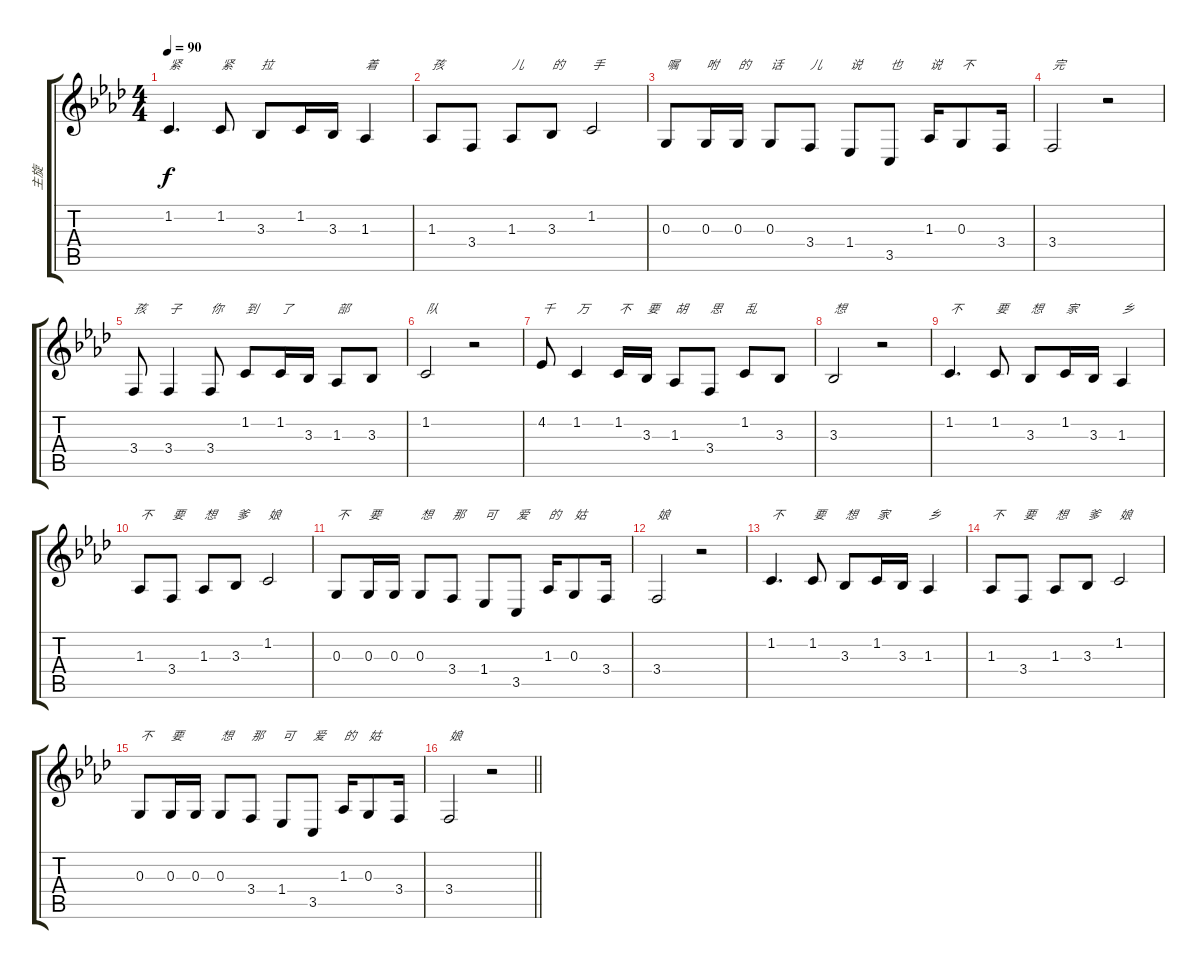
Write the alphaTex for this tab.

\track ("主旋" "主旋") {instrument trombone}
\staff {score tabs}
\tuning (E4 B3 G3 D3 A2 E2) {hide}
\ts (4 4)
\tempo 90
\clef g2
\ks ab
1.2.4{d txt "紧" dy f} 1.2.8{txt "紧"} 3.3.8{txt "拉"} 1.2.16 3.3.16 1.3.4{txt "着"} |
1.3.8{txt "孩"} 3.4.8 1.3.8{txt "儿"} 3.3.8{txt "的"} 1.2.2{txt "手"} |
0.3.8{txt "嘱"} 0.3.16{txt "咐"} 0.3.16{txt "的"} 0.3.8{txt "话"} 3.4.8{txt "儿"} 1.4.8{txt "说"} 3.5.8{txt "也"} 1.3.16{txt "说"} 0.3.8{txt "不"} 3.4.16 |
3.4.2{txt "完"} r.2 |
3.4.8{txt "孩"} 3.4.4{txt "子"} 3.4.8{txt "你"} 1.2.8{txt "到"} 1.2.16{txt "了"} 3.3.16 1.3.8{txt "部"} 3.3.8 |
1.2.2{txt "队"} r.2 |
4.2.8{txt "千"} 1.2.4{txt "万"} 1.2.16{txt "不"} 3.3.16{txt "要"} 1.3.8{txt "胡"} 3.4.8{txt "思"} 1.2.8{txt "乱"} 3.3.8 |
3.3.2{txt "想"} r.2 |
1.2.4{d txt "不"} 1.2.8{txt "要"} 3.3.8{txt "想"} 1.2.16{txt "家"} 3.3.16 1.3.4{txt "乡"} |
1.3.8{txt "不"} 3.4.8{txt "要"} 1.3.8{txt "想"} 3.3.8{txt "爹"} 1.2.2{txt "娘"} |
0.3.8{txt "不"} 0.3.16{txt "要"} 0.3.16 0.3.8{txt "想"} 3.4.8{txt "那"} 1.4.8{txt "可"} 3.5.8{txt "爱"} 1.3.16{txt "的"} 0.3.8{txt "姑"} 3.4.16 |
3.4.2{txt "娘"} r.2 |
1.2.4{d txt "不"} 1.2.8{txt "要"} 3.3.8{txt "想"} 1.2.16{txt "家"} 3.3.16 1.3.4{txt "乡"} |
1.3.8{txt "不"} 3.4.8{txt "要"} 1.3.8{txt "想"} 3.3.8{txt "爹"} 1.2.2{txt "娘"} |
0.3.8{txt "不"} 0.3.16{txt "要"} 0.3.16 0.3.8{txt "想"} 3.4.8{txt "那"} 1.4.8{txt "可"} 3.5.8{txt "爱"} 1.3.16{txt "的"} 0.3.8{txt "姑"} 3.4.16 |
\barLineRight lightlight
3.4.2{txt "娘"} r.2
